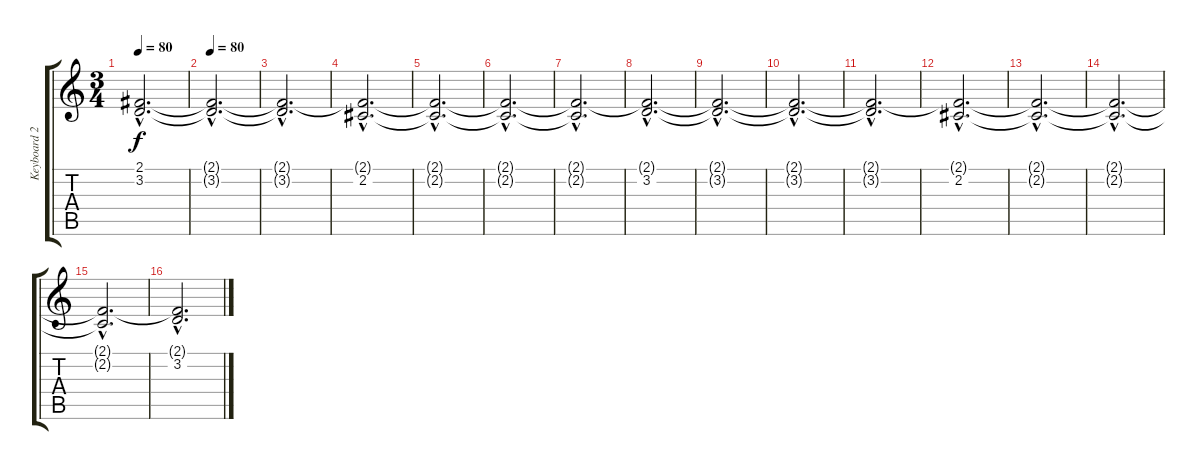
\track ("Keyboard 2" "Keyboard 2") {instrument choiraahs}
\staff {score tabs}
\tuning (E4 B3 G3 D3 A2 E2) {hide}
\ts (3 4)
\tempo 80
\clef g2
\ks c
(2.1{hac t} 3.2{hac t}).2{d dy f} |
\tempo 80
(2.1{hac t} 3.2{hac t}).2{d} |
(2.1{hac t} 3.2{hac t}).2{d} |
(2.1{hac t} 2.2{hac}).2{d} |
(2.1{hac t} 2.2{hac t}).2{d} |
(2.1{hac t} 2.2{hac t}).2{d} |
(2.1{hac t} 2.2{hac t}).2{d} |
(2.1{hac t} 3.2{hac}).2{d} |
(2.1{hac t} 3.2{hac t}).2{d} |
(2.1{hac t} 3.2{hac t}).2{d} |
(2.1{hac t} 3.2{hac t}).2{d} |
(2.1{hac t} 2.2{hac}).2{d} |
(2.1{hac t} 2.2{hac t}).2{d} |
(2.1{hac t} 2.2{hac t}).2{d} |
(2.1{hac t} 2.2{hac t}).2{d} |
(2.1{hac t} 3.2{hac}).2{d}
